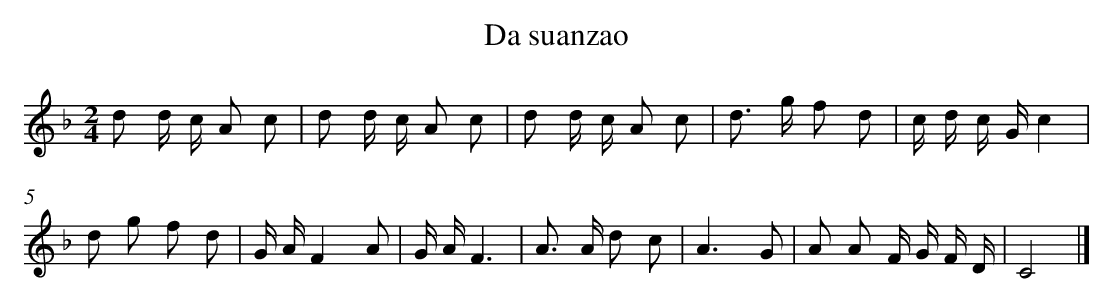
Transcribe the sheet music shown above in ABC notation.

X:1
T: Da suanzao
L: 1/8
M: 2/4
K: F
d d/ c/ A c [I:setbarnb 1]|
d d/ c/ A c |
d d/ c/ A c |
d> g f d |
c/ d/ c/ G/c2 |
d g f d |
G/ A/F2A |
G/ A/F3 |
A> A d c |
A3G |
A A F/ G/ F/ D/ |
C4 |]
